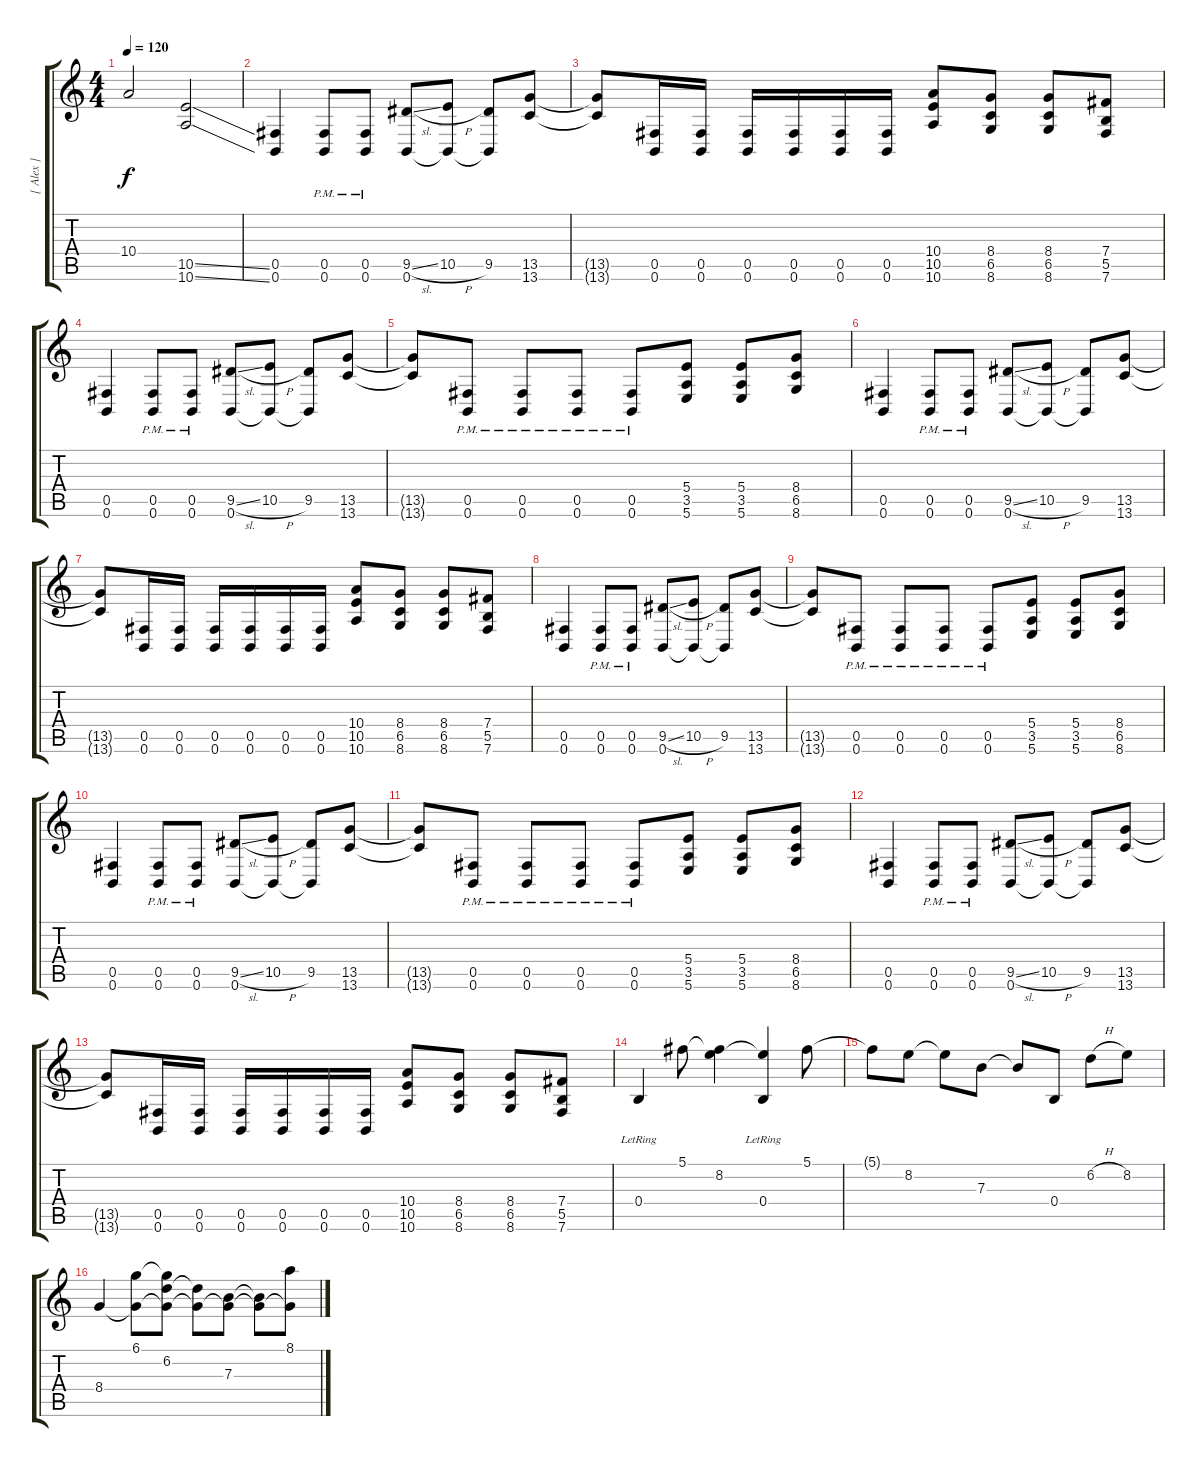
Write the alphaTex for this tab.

\track ("[ Alex ]" "[ Alex ]") {instrument overdrivenguitar}
\staff {score tabs}
\tuning (Db4 Ab3 E3 B2 Gb2 B1) {hide}
\ts (4 4)
\tempo 120
\clef g2
\ks c
10.4{t}.2{dy f} (10.5{ss} 10.6{ss}).2 |
(0.5 0.6).4 (0.5{pm} 0.6{pm}).8 (0.5{pm} 0.6{pm}).8 (9.5{sl} 0.6).8 (10.5{h} 0.6{t}).8 (9.5 0.6{t}).8 (13.5 13.6).8 |
(13.5{t} 13.6{t}).8 (0.5 0.6).16 (0.5 0.6).16 (0.5 0.6).16 (0.5 0.6).16 (0.5 0.6).16 (0.5 0.6).16 (10.4 10.5 10.6).8 (8.4 6.5 8.6).8 (8.4 6.5 8.6).8 (7.4 5.5 7.6).8 |
(0.5 0.6).4 (0.5{pm} 0.6{pm}).8 (0.5{pm} 0.6{pm}).8 (9.5{sl} 0.6).8 (10.5{h} 0.6{t}).8 (9.5 0.6{t}).8 (13.5 13.6).8 |
(13.5{t} 13.6{t}).8 (0.5{pm} 0.6{pm}).8 (0.5{pm} 0.6{pm}).8 (0.5{pm} 0.6{pm}).8 (0.5{pm} 0.6{pm}).8 (5.4 3.5 5.6).8 (5.4 3.5 5.6).8 (8.4 6.5 8.6).8 |
(0.5 0.6).4 (0.5{pm} 0.6{pm}).8 (0.5{pm} 0.6{pm}).8 (9.5{sl} 0.6).8 (10.5{h} 0.6{t}).8 (9.5 0.6{t}).8 (13.5 13.6).8 |
(13.5{t} 13.6{t}).8 (0.5 0.6).16 (0.5 0.6).16 (0.5 0.6).16 (0.5 0.6).16 (0.5 0.6).16 (0.5 0.6).16 (10.4 10.5 10.6).8 (8.4 6.5 8.6).8 (8.4 6.5 8.6).8 (7.4 5.5 7.6).8 |
(0.5 0.6).4 (0.5{pm} 0.6{pm}).8 (0.5{pm} 0.6{pm}).8 (9.5{sl} 0.6).8 (10.5{h} 0.6{t}).8 (9.5 0.6{t}).8 (13.5 13.6).8 |
(13.5{t} 13.6{t}).8 (0.5{pm} 0.6{pm}).8 (0.5{pm} 0.6{pm}).8 (0.5{pm} 0.6{pm}).8 (0.5{pm} 0.6{pm}).8 (5.4 3.5 5.6).8 (5.4 3.5 5.6).8 (8.4 6.5 8.6).8 |
(0.5 0.6).4 (0.5{pm} 0.6{pm}).8 (0.5{pm} 0.6{pm}).8 (9.5{sl} 0.6).8 (10.5{h} 0.6{t}).8 (9.5 0.6{t}).8 (13.5 13.6).8 |
(13.5{t} 13.6{t}).8 (0.5{pm} 0.6{pm}).8 (0.5{pm} 0.6{pm}).8 (0.5{pm} 0.6{pm}).8 (0.5{pm} 0.6{pm}).8 (5.4 3.5 5.6).8 (5.4 3.5 5.6).8 (8.4 6.5 8.6).8 |
(0.5 0.6).4 (0.5{pm} 0.6{pm}).8 (0.5{pm} 0.6{pm}).8 (9.5{sl} 0.6).8 (10.5{h} 0.6{t}).8 (9.5 0.6{t}).8 (13.5 13.6).8 |
(13.5{t} 13.6{t}).8 (0.5 0.6).16 (0.5 0.6).16 (0.5 0.6).16 (0.5 0.6).16 (0.5 0.6).16 (0.5 0.6).16 (10.4 10.5 10.6).8 (8.4 6.5 8.6).8 (8.4 6.5 8.6).8 (7.4 5.5 7.6).8 |
0.4{lr}.4 5.1.8 (5.1{t} 8.2).4 (8.2{t} 0.4{lr}).4 5.1.8 |
5.1{t}.8 8.2.8 8.2{t}.8 7.3.8 7.3{t}.8 0.4.8 6.2{h}.8 8.2.8 |
8.4.4 (6.1 8.4{t}).8 (6.1{t} 6.2 8.4{t}).8 (6.2{t} 8.4{t}).8 (7.3 8.4{t}).8 (7.3{t} 8.4{t}).8 (8.1 8.4{t}).8
